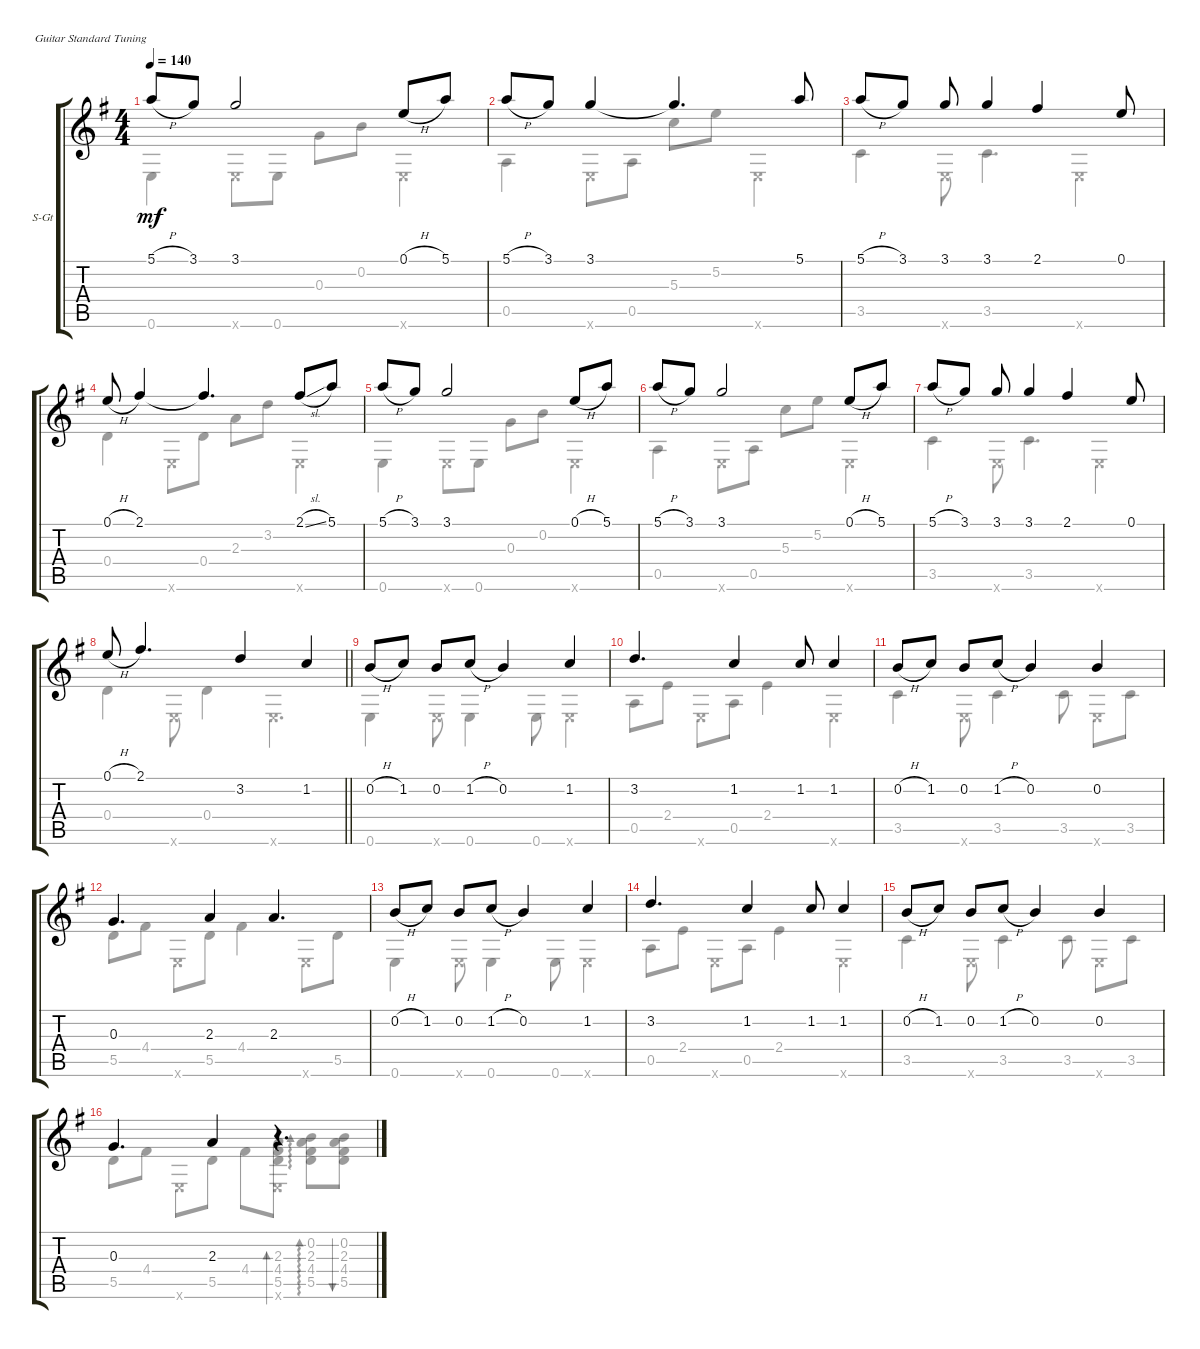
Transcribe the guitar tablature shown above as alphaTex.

\defaultSystemsLayout 4
\bracketExtendMode groupsimilarinstruments
\firstSystemTrackNameOrientation horizontal
\otherSystemsTrackNameOrientation horizontal
\track ("Steel Guitar" "S-Gt") {instrument acousticguitarsteel}
\staff {score tabs}
\tuning (E4 B3 G3 D3 A2 E2)
\voice
\ts (4 4)
\tempo 140
\clef g2
\scale
0.5
\ks eminor
5.1{h}.8{dy mf} 3.1.8 3.1.2 0.1{h}.8 5.1.8 |
\scale
0.5 5.1{h}.8 3.1.8 3.1.4 3.1{t}.4{d} 5.1.8 |
\scale
0.5 5.1{h}.8 3.1.8 3.1.8 3.1.4 2.1.4 0.1.8 |
\scale
0.5 0.1{h}.8 2.1.4 2.1{t}.4{d} 2.1{sl}.8 5.1.8 |
\scale
0.5 5.1{h}.8 3.1.8 3.1.2 0.1{h}.8 5.1.8 |
\scale
0.5 5.1{h}.8 3.1.8 3.1.2 0.1{h}.8 5.1.8 |
\scale
0.5 5.1{h}.8 3.1.8 3.1.8 3.1.4 2.1.4 0.1.8 |
\scale
0.5
\barLineRight lightlight
0.1{h}.8 2.1.4{d} 3.2.4 1.2.4 |
\scale
0.5 0.2{h}.8 1.2.8 0.2.8 1.2{h}.8 0.2.4 1.2.4 |
\scale
0.5 3.2.4{d} 1.2.4 1.2.8 1.2.4 |
\scale
0.5 0.2{h}.8 1.2.8 0.2.8 1.2{h}.8 0.2.4 0.2.4 |
\scale
0.5 0.3.4{d} 2.3.4 2.3.4{d} |
\scale
0.5 0.2{h}.8 1.2.8 0.2.8 1.2{h}.8 0.2.4 1.2.4 |
\scale
0.5 3.2.4{d} 1.2.4 1.2.8 1.2.4 |
\scale
0.514286 0.2{h}.8 1.2.8 0.2.8 1.2{h}.8 0.2.4 0.2.4 |
\scale
0.486075 0.3.4{d} 2.3.4 r.4{d bd 0}
\voice
\clef g2
\ottava regular
\simile none
\scale
0.5
\ks eminor
0.6.4{dy mf} 0.6{x}.8 0.6.8 0.3.8 0.2.8 0.6{x}.4 |
\scale
0.5 0.5.4 0.6{x}.8 0.5.8 5.3.8 5.2.8 0.6{x}.4 |
\scale
0.5 3.5.4 0.6{x}.8 3.5.4{d} 0.6{x}.4 |
\scale
0.5 0.4.4 0.6{x}.8 0.4.8 2.3.8 3.2.8 0.6{x}.4 |
\scale
0.5 0.6.4 0.6{x}.8 0.6.8 0.3.8 0.2.8 0.6{x}.4 |
\scale
0.5 0.5.4 0.6{x}.8 0.5.8 5.3.8 5.2.8 0.6{x}.4 |
\scale
0.5 3.5.4 0.6{x}.8 3.5.4{d} 0.6{x}.4 |
\scale
0.5
\barLineRight lightlight
0.4.4 0.6{x}.8 0.4.4 0.6{x}.4{d} |
\scale
0.5 0.6.4 0.6{x}.8 0.6.4 0.6.8 0.6{x}.4 |
\scale
0.5 0.5.8 2.4.8 0.6{x}.8 0.5.8 2.4.4 0.6{x}.4 |
\scale
0.5 3.5.4 0.6{x}.8 3.5.4 3.5.8 0.6{x}.8 3.5.8 |
\scale
0.5 5.5.8 4.4.8 0.6{x}.8 5.5.8 4.4.4 0.6{x}.8 5.5.8 |
\scale
0.5 0.6.4 0.6{x}.8 0.6.4 0.6.8 0.6{x}.4 |
\scale
0.5 0.5.8 2.4.8 0.6{x}.8 0.5.8 2.4.4 0.6{x}.4 |
\scale
0.514286 3.5.4 0.6{x}.8 3.5.4 3.5.8 0.6{x}.8 3.5.8 |
\scale
0.486075 5.5.8 4.4.8 0.6{x}.8 5.5.8 4.4.8 (2.3 4.4 5.5 0.6{x}).8{bd 30} (5.5 4.4 2.3 0.2).8{ad 0} (5.5 4.4 2.3 0.2).8{bu 30}
